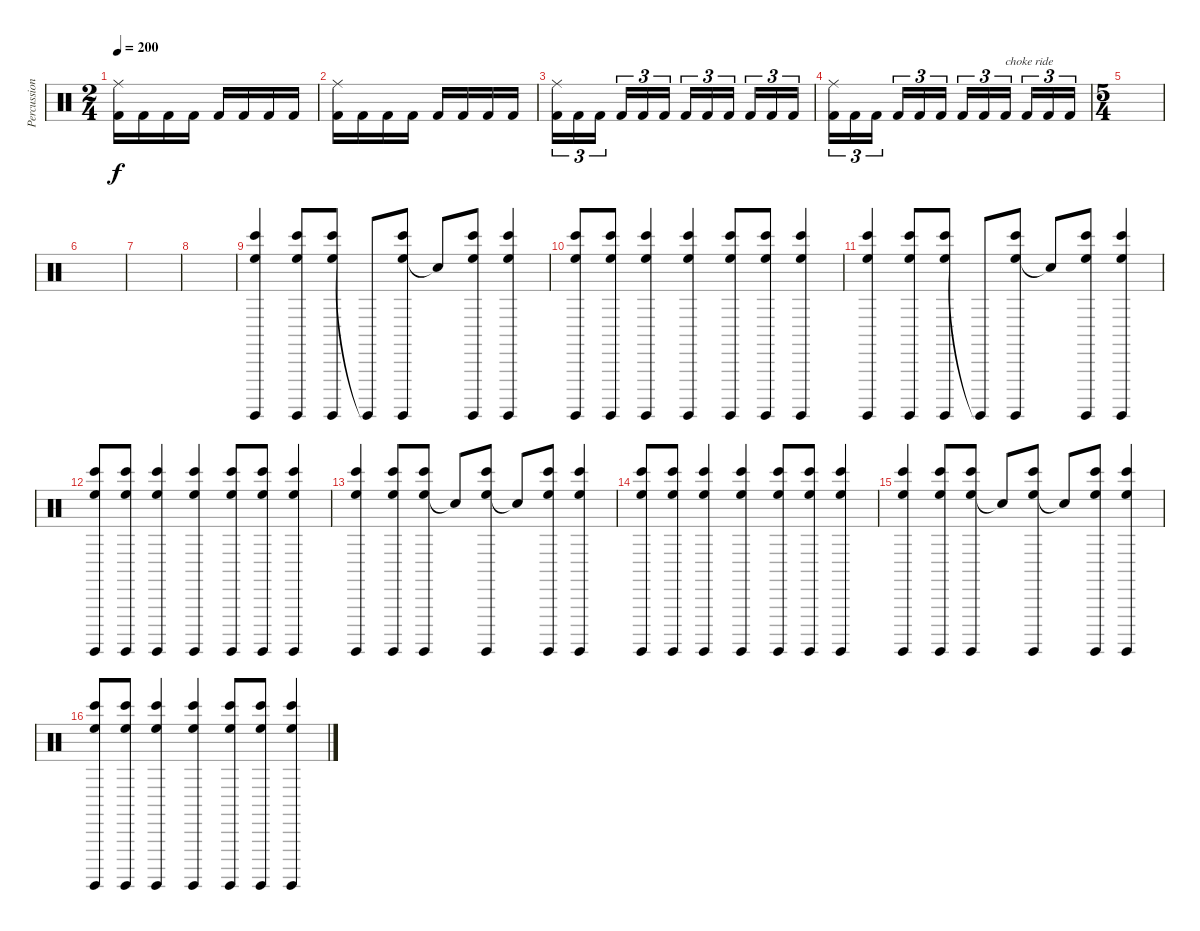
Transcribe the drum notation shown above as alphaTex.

\track ("Percussion" "Percussion") {instrument percussion}
\staff {score}
\articulation defaults
\ts (2 4)
\tempo 200
\clef neutral
\ks c
("Ride (middle)" "Kick (hit) 2").16{dy f} "Kick (hit) 2".16 "Kick (hit) 2".16 "Kick (hit) 2".16 "Kick (hit) 2".16 "Kick (hit) 2".16 "Kick (hit) 2".16 "Kick (hit) 2".16 |
("Ride (middle)" "Kick (hit) 2").16 "Kick (hit) 2".16 "Kick (hit) 2".16 "Kick (hit) 2".16 "Kick (hit) 2".16 "Kick (hit) 2".16 "Kick (hit) 2".16 "Kick (hit) 2".16 |
("Ride (middle)" "Kick (hit) 2").16{tu (3 2)} "Kick (hit) 2".16{tu (3 2)} "Kick (hit) 2".16{tu (3 2)} "Kick (hit) 2".16{tu (3 2)} "Kick (hit) 2".16{tu (3 2)} "Kick (hit) 2".16{tu (3 2)} "Kick (hit) 2".16{tu (3 2)} "Kick (hit) 2".16{tu (3 2)} "Kick (hit) 2".16{tu (3 2)} "Kick (hit) 2".16{tu (3 2)} "Kick (hit) 2".16{tu (3 2)} "Kick (hit) 2".16{tu (3 2)} |
("Ride (middle)" "Kick (hit) 2").16{tu (3 2)} "Kick (hit) 2".16{tu (3 2)} "Kick (hit) 2".16{tu (3 2)} "Kick (hit) 2".16{tu (3 2)} "Kick (hit) 2".16{tu (3 2)} "Kick (hit) 2".16{tu (3 2)} "Kick (hit) 2".16{tu (3 2)} "Kick (hit) 2".16{tu (3 2)} "Kick (hit) 2".16{tu (3 2) txt "choke ride"} "Kick (hit) 2".16{tu (3 2)} "Kick (hit) 2".16{tu (3 2)} "Kick (hit) 2".16{tu (3 2)} |
\ts (5 4)
|
|
|
|
("High Floor Tom (hit)" "Bongo High (hit)" "Surdo (hit)").4 ("High Floor Tom (hit)" "Bongo High (hit)" "Surdo (hit)").8 ("High Floor Tom (hit)" "Bongo High (hit)" "Surdo (hit)").8 "Surdo (hit)"{t}.8 ("High Floor Tom (hit)" "Bongo High (hit)" "Surdo (hit)").8 "Snare (hit)"{t}.8 ("High Floor Tom (hit)" "Bongo High (hit)" "Surdo (hit)").8 ("High Floor Tom (hit)" "Bongo High (hit)" "Surdo (hit)").4 |
("High Floor Tom (hit)" "Bongo High (hit)" "Surdo (hit)").8 ("High Floor Tom (hit)" "Bongo High (hit)" "Surdo (hit)").8 ("High Floor Tom (hit)" "Bongo High (hit)" "Surdo (hit)").4 ("High Floor Tom (hit)" "Bongo High (hit)" "Surdo (hit)").4 ("High Floor Tom (hit)" "Bongo High (hit)" "Surdo (hit)").8 ("High Floor Tom (hit)" "Bongo High (hit)" "Surdo (hit)").8 ("High Floor Tom (hit)" "Bongo High (hit)" "Surdo (hit)").4 |
("High Floor Tom (hit)" "Bongo High (hit)" "Surdo (hit)").4 ("High Floor Tom (hit)" "Bongo High (hit)" "Surdo (hit)").8 ("High Floor Tom (hit)" "Bongo High (hit)" "Surdo (hit)").8 "Surdo (hit)"{t}.8 ("High Floor Tom (hit)" "Bongo High (hit)" "Surdo (hit)").8 "Snare (hit)"{t}.8 ("High Floor Tom (hit)" "Bongo High (hit)" "Surdo (hit)").8 ("High Floor Tom (hit)" "Bongo High (hit)" "Surdo (hit)").4 |
("High Floor Tom (hit)" "Bongo High (hit)" "Surdo (hit)").8 ("High Floor Tom (hit)" "Bongo High (hit)" "Surdo (hit)").8 ("High Floor Tom (hit)" "Bongo High (hit)" "Surdo (hit)").4 ("High Floor Tom (hit)" "Bongo High (hit)" "Surdo (hit)").4 ("High Floor Tom (hit)" "Bongo High (hit)" "Surdo (hit)").8 ("High Floor Tom (hit)" "Bongo High (hit)" "Surdo (hit)").8 ("High Floor Tom (hit)" "Bongo High (hit)" "Surdo (hit)").4 |
("High Floor Tom (hit)" "Bongo High (hit)" "Surdo (hit)").4 ("High Floor Tom (hit)" "Bongo High (hit)" "Surdo (hit)").8 ("High Floor Tom (hit)" "Bongo High (hit)" "Surdo (hit)").8 "Snare (hit)"{t}.8 ("High Floor Tom (hit)" "Bongo High (hit)" "Surdo (hit)").8 "Snare (hit)"{t}.8 ("High Floor Tom (hit)" "Bongo High (hit)" "Surdo (hit)").8 ("High Floor Tom (hit)" "Bongo High (hit)" "Surdo (hit)").4 |
("High Floor Tom (hit)" "Bongo High (hit)" "Surdo (hit)").8 ("High Floor Tom (hit)" "Bongo High (hit)" "Surdo (hit)").8 ("High Floor Tom (hit)" "Bongo High (hit)" "Surdo (hit)").4 ("High Floor Tom (hit)" "Bongo High (hit)" "Surdo (hit)").4 ("High Floor Tom (hit)" "Bongo High (hit)" "Surdo (hit)").8 ("High Floor Tom (hit)" "Bongo High (hit)" "Surdo (hit)").8 ("High Floor Tom (hit)" "Bongo High (hit)" "Surdo (hit)").4 |
("High Floor Tom (hit)" "Bongo High (hit)" "Surdo (hit)").4 ("High Floor Tom (hit)" "Bongo High (hit)" "Surdo (hit)").8 ("High Floor Tom (hit)" "Bongo High (hit)" "Surdo (hit)").8 "Snare (hit)"{t}.8 ("High Floor Tom (hit)" "Bongo High (hit)" "Surdo (hit)").8 "Snare (hit)"{t}.8 ("High Floor Tom (hit)" "Bongo High (hit)" "Surdo (hit)").8 ("High Floor Tom (hit)" "Bongo High (hit)" "Surdo (hit)").4 |
("High Floor Tom (hit)" "Bongo High (hit)" "Surdo (hit)").8 ("High Floor Tom (hit)" "Bongo High (hit)" "Surdo (hit)").8 ("High Floor Tom (hit)" "Bongo High (hit)" "Surdo (hit)").4 ("High Floor Tom (hit)" "Bongo High (hit)" "Surdo (hit)").4 ("High Floor Tom (hit)" "Bongo High (hit)" "Surdo (hit)").8 ("High Floor Tom (hit)" "Bongo High (hit)" "Surdo (hit)").8 ("High Floor Tom (hit)" "Bongo High (hit)" "Surdo (hit)").4
